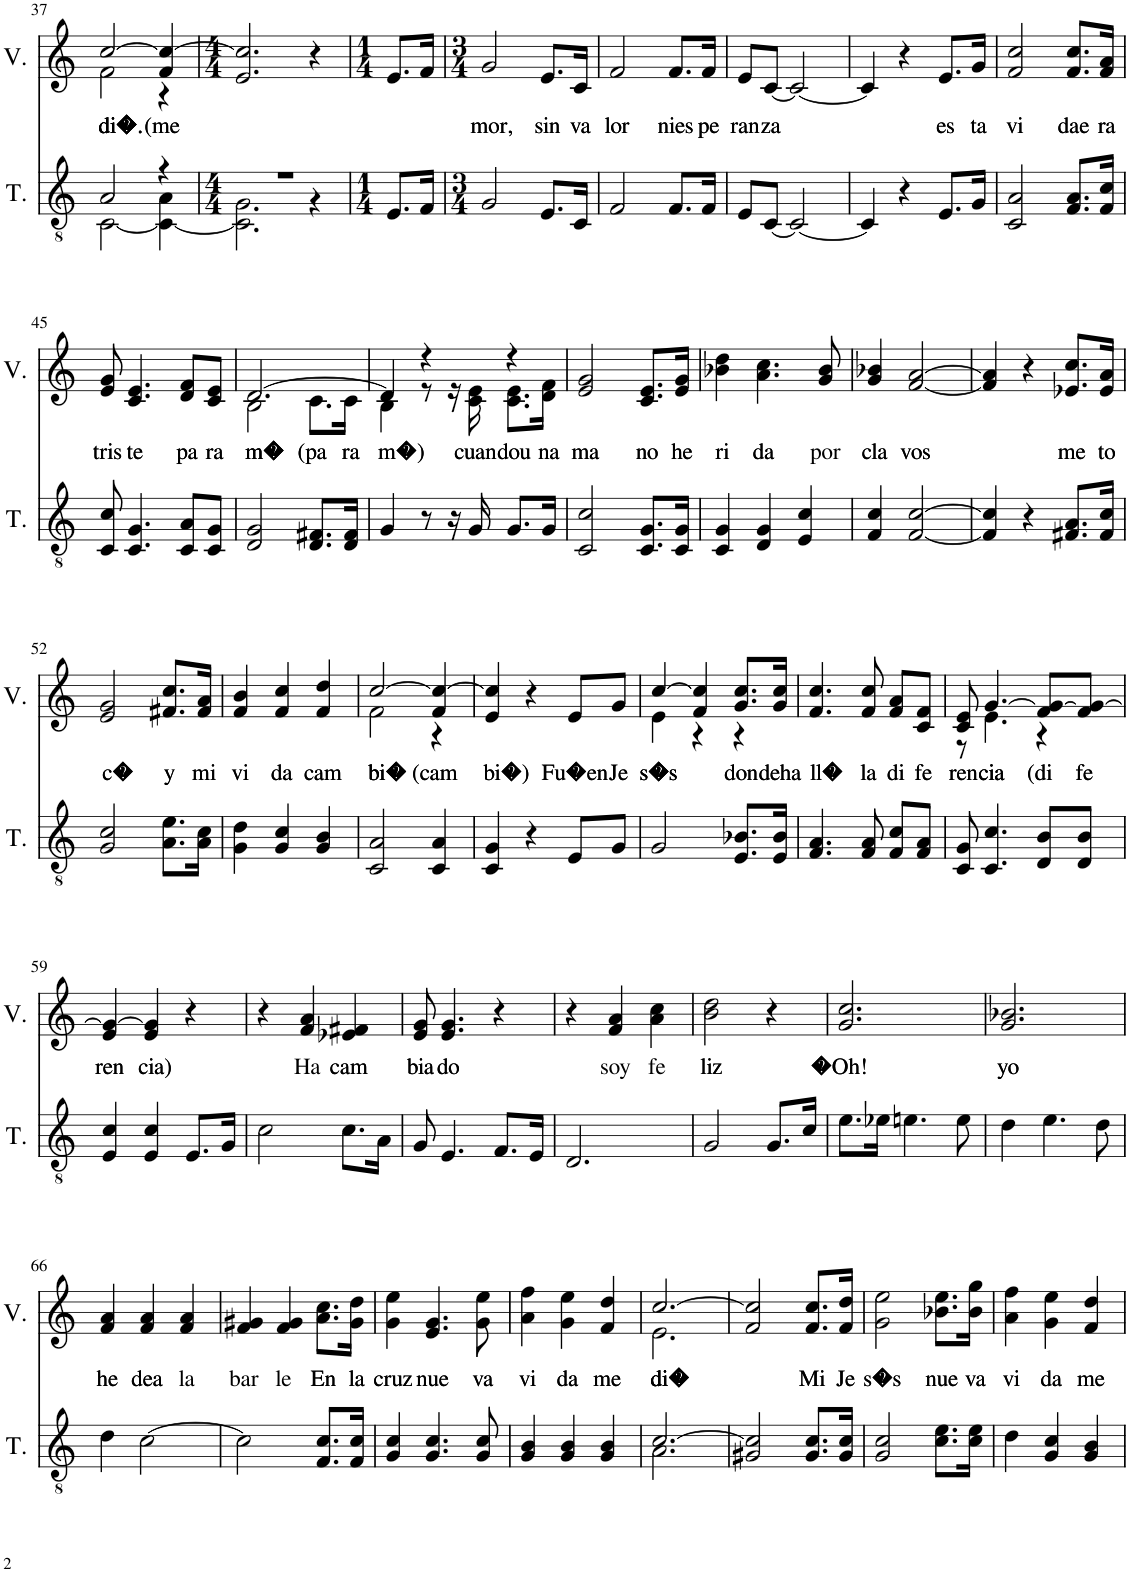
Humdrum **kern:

**kern	**kern	**text
*part2	*part1	*part1
*staff2	*staff1	*staff1
*I"Tenor	*I"Mujeres	*
*I'T.	*	*
!!LO:PB:g=z
*clefGv2	*clefG2	*
*k[]	*k[]	*
*M3/4	*M3/4	*
=37	=37	=37
*^	*	*
!	!	!	!LO:LY:b
*	*	*^	*
2A/	[2C\	[2cc/	2f\	di�.
!	!	!	!	!LO:LY:b
4r	4C\_ 4A\	4f/ 4cc/_	4r	(me
*	*	*v	*v	*
=38	=38	=38	=38
*M4/4	*	*M4/4	*
1r	2.C\] 2.G\	2.e/ 2.cc/]	.
.	4r	4r	.
*v	*v	*	*
=39	=39	=39
*M1/4	*M1/4	*
8.E/L	8.e/L	.
16F/Jk	16f/Jk	.
=40	=40	=40
*M3/4	*M3/4	*
!	!	!LO:LY:b
2G/	2g/	mor,
!	!	!LO:LY:b
8.E/L	8.e/L	sin
!	!	!LO:LY:b
16C/Jk	16c/Jk	va
=41	=41	=41
!	!	!LO:LY:b
2F/	2f/	lor
!	!	!LO:LY:b
8.F/L	8.f/L	nies
!	!	!LO:LY:b
16F/Jk	16f/Jk	pe
=42	=42	=42
!	!	!LO:LY:b
8E/L	8e/L	ran
!	!	!LO:LY:b
[8C/J	[8c/J	za
2C/_	2c/_	.
=43	=43	=43
4C/]	4c/]	.
4r	4r	.
!	!	!LO:LY:b
8.E/L	8.e/L	es
!	!	!LO:LY:b
16G/Jk	16g/Jk	ta
=44	=44	=44
!	!	!LO:LY:b
2C/ 2A/	2f/ 2cc/	vi
!	!	!LO:LY:b
8.F/ 8.A/L	8.f/ 8.cc/L	dae
!	!	!LO:LY:b
16F/ 16c/Jk	16f/ 16a/Jk	ra
!!LO:LB:g=z
=45	=45	=45
!	!	!LO:LY:b
8C/ 8c/	8e/ 8g/	tris
!	!	!LO:LY:b
4.C/ 4.G/	4.c/ 4.e/	te
!	!	!LO:LY:b
8C/ 8A/L	8d/ 8f/L	pa
!	!	!LO:LY:b
8C/ 8G/J	8c/ 8e/J	ra
=46	=46	=46
!	!	!LO:LY:b
*	*^	*
2D/ 2G/	[2.d/	2B\	m�
!	!	!	!LO:LY:b
8.D/ 8.F#X/L	.	8.c\L	(pa
!	!	!	!LO:LY:b
16D/ 16F#/Jk	.	16c\Jk	ra
=47	=47	=47	=47
!	!	!	!LO:LY:b
4G/	4d/]	4B\	m�)
8r	4r	8r	.
16r	.	16r	.
!	!	!	!LO:LY:b
16G/	.	16c\ 16e\	cuan
!	!	!	!LO:LY:b
8.G/L	4r	8.c\ 8.e\L	dou
!	!	!	!LO:LY:b
16G/Jk	.	16d\ 16f\Jk	na
=48	=48	=48	=48
!	!	!	!LO:LY:b
*	*v	*v	*
2C/ 2c/	2e/ 2g/	ma
!	!	!LO:LY:b
8.C/ 8.G/L	8.c/ 8.e/L	no
!	!	!LO:LY:b
16C/ 16G/Jk	16e/ 16g/Jk	he
=49	=49	=49
!	!	!LO:LY:b
4C/ 4G/	4b-X\ 4dd\	ri
!	!	!LO:LY:b
4D/ 4G/	4.a\ 4.cc\	da
4E/ 4c/	.	.
!	!	!LO:LY:b
.	8g/ 8b-/	por
=50	=50	=50
!	!	!LO:LY:b
4F/ 4c/	4g/ 4b-X/	cla
!	!	!LO:LY:b
[2F/ [2c/	[2f/ [2a/	vos
=51	=51	=51
4F/] 4c/]	4f/] 4a/]	.
4r	4r	.
!	!	!LO:LY:b
8.F#X/ 8.A/L	8.e-X/ 8.cc/L	me
!	!	!LO:LY:b
16F#/ 16c/Jk	16e-/ 16a/Jk	to
!!LO:LB:g=z
=52	=52	=52
!	!	!LO:LY:b
2G/ 2c/	2e/ 2g/	c�
!	!	!LO:LY:b
8.A\ 8.e\L	8.f#X/ 8.cc/L	y
!	!	!LO:LY:b
16A\ 16c\Jk	16f#/ 16a/Jk	mi
=53	=53	=53
!	!	!LO:LY:b
4G\ 4d\	4f/ 4b/	vi
!	!	!LO:LY:b
4G/ 4c/	4f/ 4cc/	da
!	!	!LO:LY:b
4G/ 4B/	4f/ 4dd/	cam
=54	=54	=54
!	!	!LO:LY:b
*	*^	*
2C/ 2A/	[2cc/	2f\	bi�
!	!	!	!LO:LY:b
4C/ 4A/	4f/ 4cc/_	4r	(cam
=55	=55	=55	=55
!	!	!	!LO:LY:b
*	*v	*v	*
4C/ 4G/	4e/ 4cc/]	bi�)
4r	4r	.
!	!	!LO:LY:b
8E/L	8e/L	Fu�en
!	!	!LO:LY:b
8G/J	8g/J	Je
=56	=56	=56
!	!	!LO:LY:b
*	*^	*
2G/	[4cc/	4e\	s�s
.	4f/ 4cc/]	4r	.
!	!	!	!LO:LY:b
8.E/ 8.B-X/L	8.g/ 8.cc/L	4r	don
!	!	!	!LO:LY:b
16E/ 16B-/Jk	16g/ 16cc/Jk	.	deha
*	*v	*v	*
=57	=57	=57
!	!	!LO:LY:b
4.F/ 4.A/	4.f/ 4.cc/	ll�
!	!	!LO:LY:b
8F/ 8A/	8f/ 8cc/	la
!	!	!LO:LY:b
8F/ 8c/L	8f/ 8a/L	di
!	!	!LO:LY:b
8F/ 8A/J	8c/ 8f/J	fe
=58	=58	=58
!	!	!LO:LY:b
*	*^	*
8C/ 8G/	8c/ 8e/	8r	ren
!	!	!	!LO:LY:b
4.C/ 4.c/	[4.g/	4.e\	cia
!	!	!	!LO:LY:b
8D/ 8B/L	8f/ 8g/_L	4r	(di
!	!	!	!LO:LY:b
8D/ 8B/J	8f/ 8g/_J	.	fe
*	*v	*v	*
!!LO:LB:g=z
=59	=59	=59
!	!	!LO:LY:b
4E/ 4c/	4e/ 4g/_	ren
!	!	!LO:LY:b
4E/ 4c/	4e/ 4g/]	cia)
8.E/L	4r	.
16G/Jk	.	.
=60	=60	=60
2c\	4r	.
!	!	!LO:LY:b
.	4f/ 4a/	Ha
!	!	!LO:LY:b
8.c\L	4e-X/ 4f#X/	cam
16A\Jk	.	.
=61	=61	=61
!	!	!LO:LY:b
8G/	8e/ 8g/	bia
!	!	!LO:LY:b
4.E/	4.e/ 4.g/	do
8.F/L	4r	.
16E/Jk	.	.
=62	=62	=62
2.D/	4r	.
!	!	!LO:LY:b
.	4f/ 4a/	soy
!	!	!LO:LY:b
.	4a\ 4cc\	fe
=63	=63	=63
!	!	!LO:LY:b
2G/	2b\ 2dd\	liz
8.G/L	4r	.
16c/Jk	.	.
=64	=64	=64
!	!	!LO:LY:b
8.e\L	2.g/ 2.cc/	�Oh!
16e-X\Jk	.	.
4.en\	.	.
8e\	.	.
=65	=65	=65
!	!	!LO:LY:b
4d\	2.g/ 2.b-X/	yo
4.e\	.	.
8d\	.	.
!!LO:LB:g=z
=66	=66	=66
!	!	!LO:LY:b
4d\	4f/ 4a/	he
!	!	!LO:LY:b
[2c\	4f/ 4a/	dea
!	!	!LO:LY:b
.	4f/ 4a/	la
=67	=67	=67
!	!	!LO:LY:b
2c\]	4f/ 4g#X/	bar
!	!	!LO:LY:b
.	4f/ 4g#/	le
!	!	!LO:LY:b
8.F/ 8.c/L	8.a\ 8.cc\L	En
!	!	!LO:LY:b
16F/ 16c/Jk	16g#\ 16dd\Jk	la
=68	=68	=68
!	!	!LO:LY:b
4G/ 4c/	4g\ 4ee\	cruz
!	!	!LO:LY:b
4.G/ 4.c/	4.e/ 4.g/	nue
!	!	!LO:LY:b
8G/ 8c/	8g\ 8ee\	va
=69	=69	=69
!	!	!LO:LY:b
4G/ 4B/	4a\ 4ff\	vi
!	!	!LO:LY:b
4G/ 4B/	4g\ 4ee\	da
!	!	!LO:LY:b
4G/ 4B/	4f/ 4dd/	me
=70	=70	=70
*^	*	*
!	!	!	!LO:LY:b
*	*	*^	*
[2.c/	2.A\	[2.cc/	2.e\	di�
*v	*v	*	*	*
*	*v	*v	*
=71	=71	=71
2G#X/ 2c/]	2f/ 2cc/]	.
!	!	!LO:LY:b
8.G#/ 8.c/L	8.f/ 8.cc/L	Mi
!	!	!LO:LY:b
16G#/ 16c/Jk	16f/ 16dd/Jk	Je
=72	=72	=72
!	!	!LO:LY:b
2G/ 2c/	2g\ 2ee\	s�s
!	!	!LO:LY:b
8.c\ 8.e\L	8.b-X\ 8.ee\L	nue
!	!	!LO:LY:b
16c\ 16e\Jk	16b-\ 16gg\Jk	va
=73	=73	=73
!	!	!LO:LY:b
4d\	4a\ 4ff\	vi
!	!	!LO:LY:b
4G/ 4c/	4g\ 4ee\	da
!	!	!LO:LY:b
4G/ 4B/	4f/ 4dd/	me
=	=	=
*-	*-	*-
